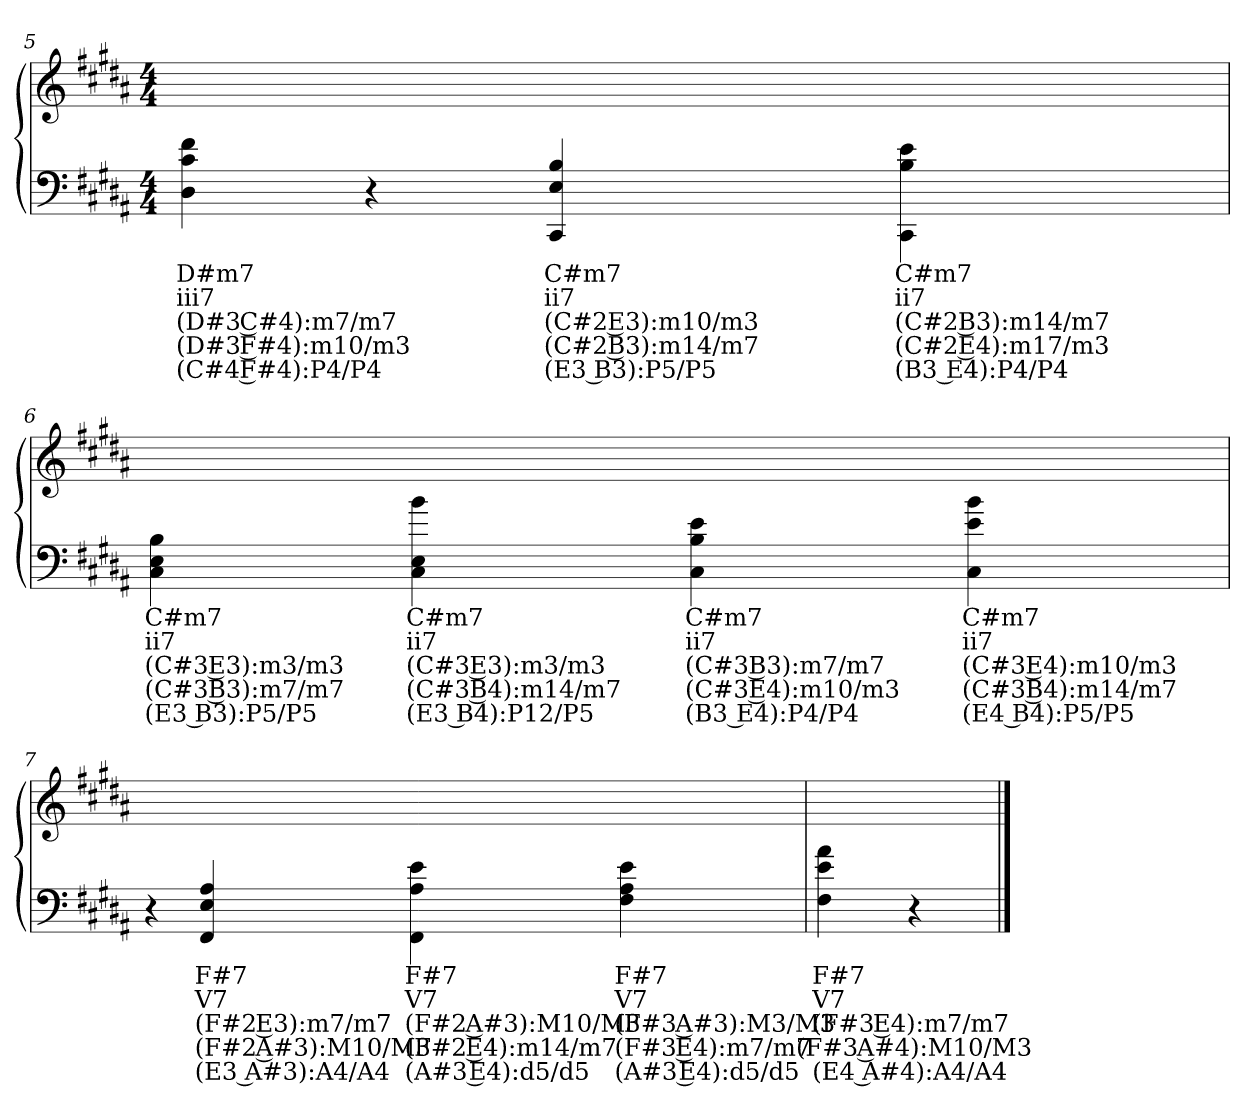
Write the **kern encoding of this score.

**kern	**text	**text	**text	**text	**text	**kern
*part2	*part2	*part2	*part2	*part2	*part2	*part1
*staff2	*staff2	*staff2	*staff2	*staff2	*staff2	*staff1
*clefF4	*	*	*	*	*	*clefG2
*k[f#c#g#d#a#]	*	*	*	*	*	*k[f#c#g#d#a#]
*B:	*	*	*	*	*	*B:
*M4/4	*	*	*	*	*	*M4/4
=5	=5	=5	=5	=5	=5	=5
4D# 4c# 4f#	D#m7	iii7	(D#3 C#4):m7/m7	(D#3 F#4):m10/m3	(C#4 F#4):P4/P4	1ryy
4r	.	.	.	.	.	.
4CC# 4E 4B	C#m7	ii7	(C#2 E3):m10/m3	(C#2 B3):m14/m7	(E3 B3):P5/P5	.
4CC# 4B 4e	C#m7	ii7	(C#2 B3):m14/m7	(C#2 E4):m17/m3	(B3 E4):P4/P4	.
=6	=6	=6	=6	=6	=6	=6
4C# 4E 4B	C#m7	ii7	(C#3 E3):m3/m3	(C#3 B3):m7/m7	(E3 B3):P5/P5	1ryy
4C# 4E 4b	C#m7	ii7	(C#3 E3):m3/m3	(C#3 B4):m14/m7	(E3 B4):P12/P5	.
4C# 4B 4e	C#m7	ii7	(C#3 B3):m7/m7	(C#3 E4):m10/m3	(B3 E4):P4/P4	.
4C# 4e 4b	C#m7	ii7	(C#3 E4):m10/m3	(C#3 B4):m14/m7	(E4 B4):P5/P5	.
=7	=7	=7	=7	=7	=7	=7
4r	.	.	.	.	.	1ryy
4FF# 4E 4A#	F#7	V7	(F#2 E3):m7/m7	(F#2 A#3):M10/M3	(E3 A#3):A4/A4	.
4FF# 4A# 4e	F#7	V7	(F#2 A#3):M10/M3	(F#2 E4):m14/m7	(A#3 E4):d5/d5	.
4F# 4A# 4e	F#7	V7	(F#3 A#3):M3/M3	(F#3 E4):m7/m7	(A#3 E4):d5/d5	.
=8	=8	=8	=8	=8	=8	=8
4F# 4e 4a#	F#7	V7	(F#3 E4):m7/m7	(F#3 A#4):M10/M3	(E4 A#4):A4/A4	2ryy
4r	.	.	.	.	.	.
==	==	==	==	==	==	==
*-	*-	*-	*-	*-	*-	*-
